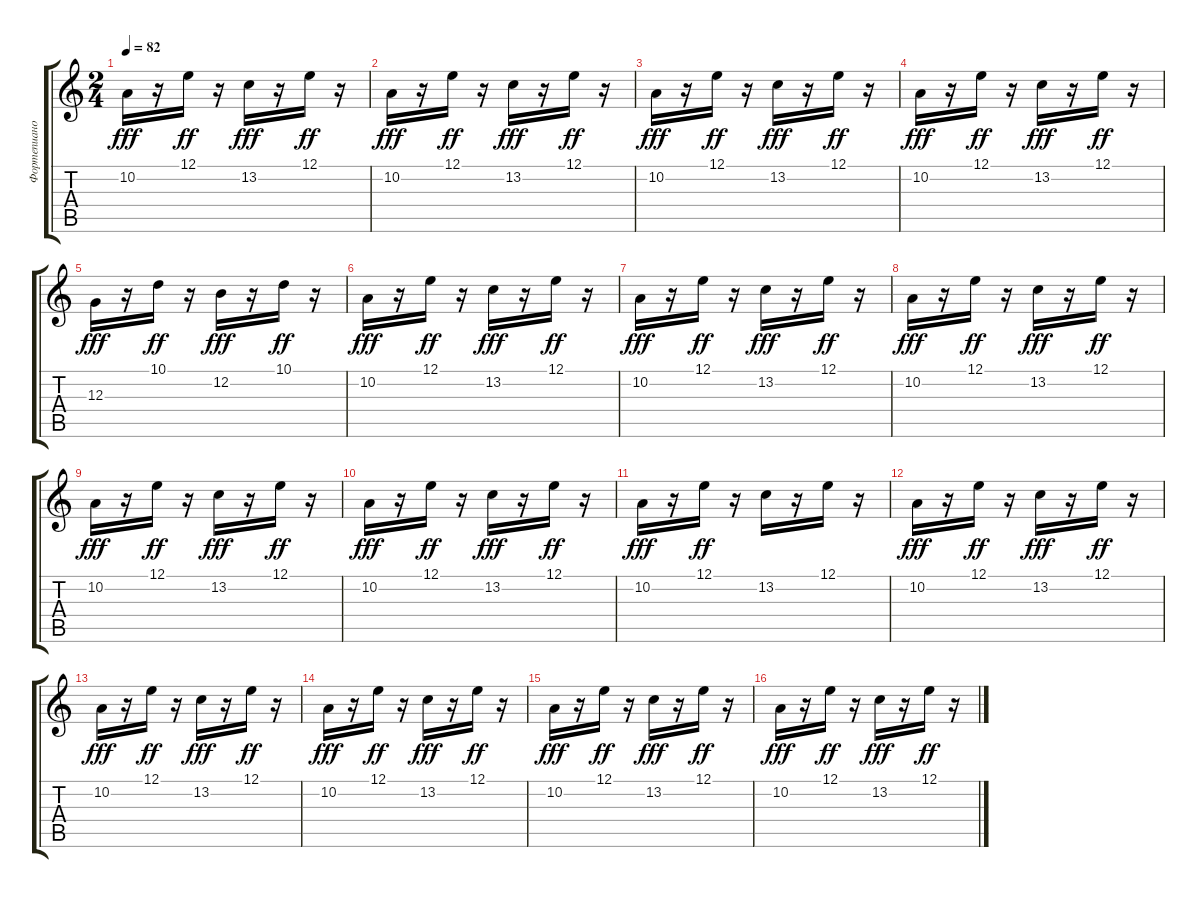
\track ("Фортепиано" "Фортепиано") {instrument electricgrandpiano}
\staff {score tabs}
\tuning (E4 B3 G3 D3 A2 E2) {hide}
\ts (2 4)
\tempo 82
\clef g2
\ks c
10.2.16{dy fff} r.16 12.1.16{dy ff} r.16 13.2.16{dy fff} r.16 12.1.16{dy ff} r.16 |
10.2.16{dy fff} r.16 12.1.16{dy ff} r.16 13.2.16{dy fff} r.16 12.1.16{dy ff} r.16 |
10.2.16{dy fff} r.16 12.1.16{dy ff} r.16 13.2.16{dy fff} r.16 12.1.16{dy ff} r.16 |
10.2.16{dy fff} r.16 12.1.16{dy ff} r.16 13.2.16{dy fff} r.16 12.1.16{dy ff} r.16 |
12.3.16{dy fff} r.16 10.1.16{dy ff} r.16 12.2.16{dy fff} r.16 10.1.16{dy ff} r.16 |
10.2.16{dy fff} r.16 12.1.16{dy ff} r.16 13.2.16{dy fff} r.16 12.1.16{dy ff} r.16 |
10.2.16{dy fff} r.16 12.1.16{dy ff} r.16 13.2.16{dy fff} r.16 12.1.16{dy ff} r.16 |
10.2.16{dy fff} r.16 12.1.16{dy ff} r.16 13.2.16{dy fff} r.16 12.1.16{dy ff} r.16 |
10.2.16{dy fff} r.16 12.1.16{dy ff} r.16 13.2.16{dy fff} r.16 12.1.16{dy ff} r.16 |
10.2.16{dy fff} r.16 12.1.16{dy ff} r.16 13.2.16{dy fff} r.16 12.1.16{dy ff} r.16 |
10.2.16{dy fff} r.16 12.1.16{dy ff} r.16 13.2.16 r.16 12.1.16 r.16 |
10.2.16{dy fff} r.16 12.1.16{dy ff} r.16 13.2.16{dy fff} r.16 12.1.16{dy ff} r.16 |
10.2.16{dy fff} r.16 12.1.16{dy ff} r.16 13.2.16{dy fff} r.16 12.1.16{dy ff} r.16 |
10.2.16{dy fff} r.16 12.1.16{dy ff} r.16 13.2.16{dy fff} r.16 12.1.16{dy ff} r.16 |
10.2.16{dy fff} r.16 12.1.16{dy ff} r.16 13.2.16{dy fff} r.16 12.1.16{dy ff} r.16 |
10.2.16{dy fff} r.16 12.1.16{dy ff} r.16 13.2.16{dy fff} r.16 12.1.16{dy ff} r.16
